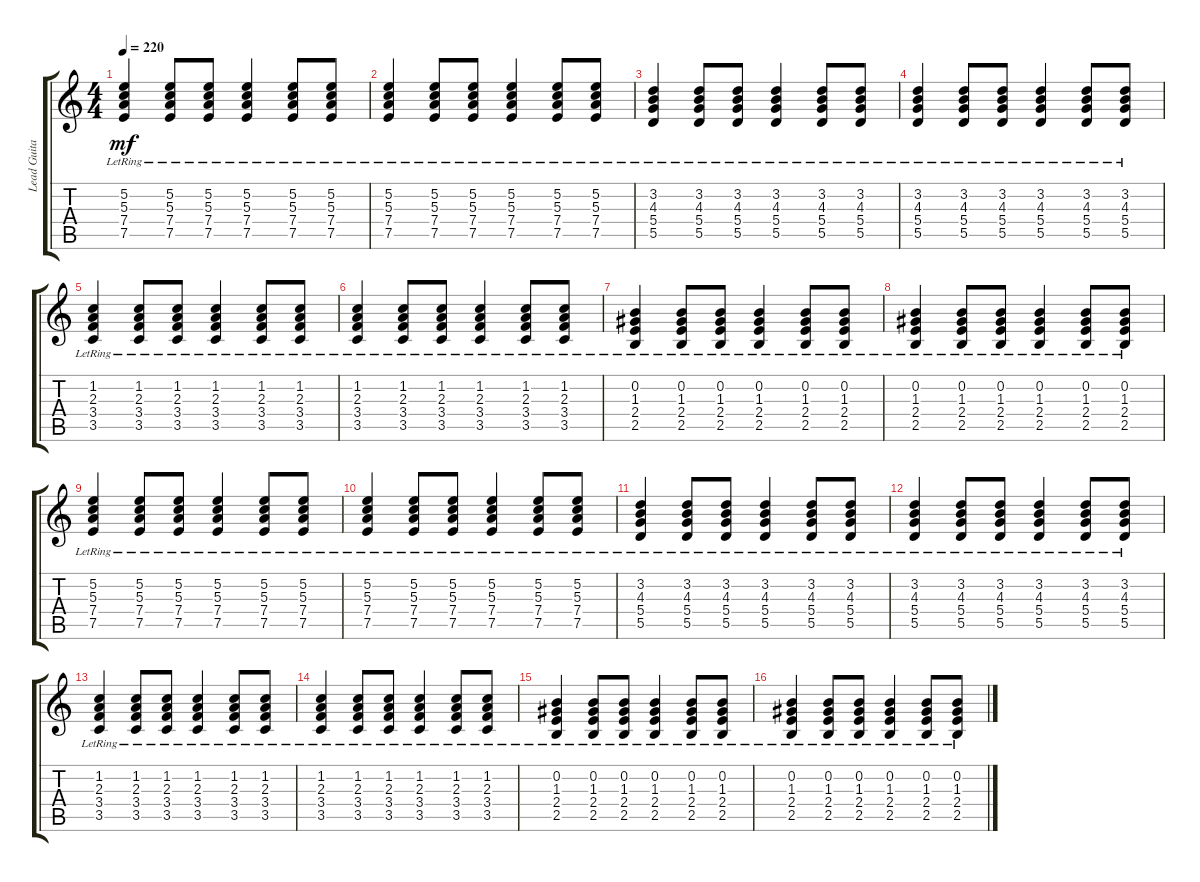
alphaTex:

\track ("Lead Guitar" "Lead Guita") {instrument acousticguitarsteel}
\staff {score tabs}
\tuning (E4 B3 G3 D3 A2 E2) {hide}
\ts (4 4)
\tempo 220
\clef g2
\ks c
(5.2{lr} 5.3{lr} 7.4{lr} 7.5{lr}).4{dy mf} (5.2{lr} 5.3{lr} 7.4{lr} 7.5{lr}).8 (5.2{lr} 5.3{lr} 7.4{lr} 7.5{lr}).8 (5.2{lr} 5.3{lr} 7.4{lr} 7.5{lr}).4 (5.2{lr} 5.3{lr} 7.4{lr} 7.5{lr}).8 (5.2{lr} 5.3{lr} 7.4{lr} 7.5{lr}).8 |
(5.2{lr} 5.3{lr} 7.4{lr} 7.5{lr}).4 (5.2{lr} 5.3{lr} 7.4{lr} 7.5{lr}).8 (5.2{lr} 5.3{lr} 7.4{lr} 7.5{lr}).8 (5.2{lr} 5.3{lr} 7.4{lr} 7.5{lr}).4 (5.2{lr} 5.3{lr} 7.4{lr} 7.5{lr}).8 (5.2{lr} 5.3{lr} 7.4{lr} 7.5{lr}).8 |
(3.2{lr} 4.3{lr} 5.4{lr} 5.5{lr}).4 (3.2{lr} 4.3{lr} 5.4{lr} 5.5{lr}).8 (3.2{lr} 4.3{lr} 5.4{lr} 5.5{lr}).8 (3.2{lr} 4.3{lr} 5.4{lr} 5.5{lr}).4 (3.2{lr} 4.3{lr} 5.4{lr} 5.5{lr}).8 (3.2{lr} 4.3{lr} 5.4{lr} 5.5{lr}).8 |
(3.2{lr} 4.3{lr} 5.4{lr} 5.5{lr}).4 (3.2{lr} 4.3{lr} 5.4{lr} 5.5{lr}).8 (3.2{lr} 4.3{lr} 5.4{lr} 5.5{lr}).8 (3.2{lr} 4.3{lr} 5.4{lr} 5.5{lr}).4 (3.2{lr} 4.3{lr} 5.4{lr} 5.5{lr}).8 (3.2{lr} 4.3{lr} 5.4{lr} 5.5{lr}).8 |
(1.2{lr} 2.3{lr} 3.4{lr} 3.5{lr}).4 (1.2{lr} 2.3{lr} 3.4{lr} 3.5{lr}).8 (1.2{lr} 2.3{lr} 3.4{lr} 3.5{lr}).8 (1.2{lr} 2.3{lr} 3.4{lr} 3.5{lr}).4 (1.2{lr} 2.3{lr} 3.4{lr} 3.5{lr}).8 (1.2{lr} 2.3{lr} 3.4{lr} 3.5{lr}).8 |
(1.2{lr} 2.3{lr} 3.4{lr} 3.5{lr}).4 (1.2{lr} 2.3{lr} 3.4{lr} 3.5{lr}).8 (1.2{lr} 2.3{lr} 3.4{lr} 3.5{lr}).8 (1.2{lr} 2.3{lr} 3.4{lr} 3.5{lr}).4 (1.2{lr} 2.3{lr} 3.4{lr} 3.5{lr}).8 (1.2{lr} 2.3{lr} 3.4{lr} 3.5{lr}).8 |
(0.2{lr} 1.3{lr} 2.4{lr} 2.5{lr}).4 (0.2{lr} 1.3{lr} 2.4{lr} 2.5{lr}).8 (0.2{lr} 1.3{lr} 2.4{lr} 2.5{lr}).8 (0.2{lr} 1.3{lr} 2.4{lr} 2.5{lr}).4 (0.2{lr} 1.3{lr} 2.4{lr} 2.5{lr}).8 (0.2{lr} 1.3{lr} 2.4{lr} 2.5{lr}).8 |
(0.2{lr} 1.3{lr} 2.4{lr} 2.5{lr}).4 (0.2{lr} 1.3{lr} 2.4{lr} 2.5{lr}).8 (0.2{lr} 1.3{lr} 2.4{lr} 2.5{lr}).8 (0.2{lr} 1.3{lr} 2.4{lr} 2.5{lr}).4 (0.2{lr} 1.3{lr} 2.4{lr} 2.5{lr}).8 (0.2{lr} 1.3{lr} 2.4{lr} 2.5{lr}).8 |
(5.2{lr} 5.3{lr} 7.4{lr} 7.5{lr}).4 (5.2{lr} 5.3{lr} 7.4{lr} 7.5{lr}).8 (5.2{lr} 5.3{lr} 7.4{lr} 7.5{lr}).8 (5.2{lr} 5.3{lr} 7.4{lr} 7.5{lr}).4 (5.2{lr} 5.3{lr} 7.4{lr} 7.5{lr}).8 (5.2{lr} 5.3{lr} 7.4{lr} 7.5{lr}).8 |
(5.2{lr} 5.3{lr} 7.4{lr} 7.5{lr}).4 (5.2{lr} 5.3{lr} 7.4{lr} 7.5{lr}).8 (5.2{lr} 5.3{lr} 7.4{lr} 7.5{lr}).8 (5.2{lr} 5.3{lr} 7.4{lr} 7.5{lr}).4 (5.2{lr} 5.3{lr} 7.4{lr} 7.5{lr}).8 (5.2{lr} 5.3{lr} 7.4{lr} 7.5{lr}).8 |
(3.2{lr} 4.3{lr} 5.4{lr} 5.5{lr}).4 (3.2{lr} 4.3{lr} 5.4{lr} 5.5{lr}).8 (3.2{lr} 4.3{lr} 5.4{lr} 5.5{lr}).8 (3.2{lr} 4.3{lr} 5.4{lr} 5.5{lr}).4 (3.2{lr} 4.3{lr} 5.4{lr} 5.5{lr}).8 (3.2{lr} 4.3{lr} 5.4{lr} 5.5{lr}).8 |
(3.2{lr} 4.3{lr} 5.4{lr} 5.5{lr}).4 (3.2{lr} 4.3{lr} 5.4{lr} 5.5{lr}).8 (3.2{lr} 4.3{lr} 5.4{lr} 5.5{lr}).8 (3.2{lr} 4.3{lr} 5.4{lr} 5.5{lr}).4 (3.2{lr} 4.3{lr} 5.4{lr} 5.5{lr}).8 (3.2{lr} 4.3{lr} 5.4{lr} 5.5{lr}).8 |
(1.2{lr} 2.3{lr} 3.4{lr} 3.5{lr}).4 (1.2{lr} 2.3{lr} 3.4{lr} 3.5{lr}).8 (1.2{lr} 2.3{lr} 3.4{lr} 3.5{lr}).8 (1.2{lr} 2.3{lr} 3.4{lr} 3.5{lr}).4 (1.2{lr} 2.3{lr} 3.4{lr} 3.5{lr}).8 (1.2{lr} 2.3{lr} 3.4{lr} 3.5{lr}).8 |
(1.2{lr} 2.3{lr} 3.4{lr} 3.5{lr}).4 (1.2{lr} 2.3{lr} 3.4{lr} 3.5{lr}).8 (1.2{lr} 2.3{lr} 3.4{lr} 3.5{lr}).8 (1.2{lr} 2.3{lr} 3.4{lr} 3.5{lr}).4 (1.2{lr} 2.3{lr} 3.4{lr} 3.5{lr}).8 (1.2{lr} 2.3{lr} 3.4{lr} 3.5{lr}).8 |
(0.2{lr} 1.3{lr} 2.4{lr} 2.5{lr}).4 (0.2{lr} 1.3{lr} 2.4{lr} 2.5{lr}).8 (0.2{lr} 1.3{lr} 2.4{lr} 2.5{lr}).8 (0.2{lr} 1.3{lr} 2.4{lr} 2.5{lr}).4 (0.2{lr} 1.3{lr} 2.4{lr} 2.5{lr}).8 (0.2{lr} 1.3{lr} 2.4{lr} 2.5{lr}).8 |
(0.2{lr} 1.3{lr} 2.4{lr} 2.5{lr}).4 (0.2{lr} 1.3{lr} 2.4{lr} 2.5{lr}).8 (0.2{lr} 1.3{lr} 2.4{lr} 2.5{lr}).8 (0.2{lr} 1.3{lr} 2.4{lr} 2.5{lr}).4 (0.2{lr} 1.3{lr} 2.4{lr} 2.5{lr}).8 (0.2{lr} 1.3{lr} 2.4{lr} 2.5{lr}).8
